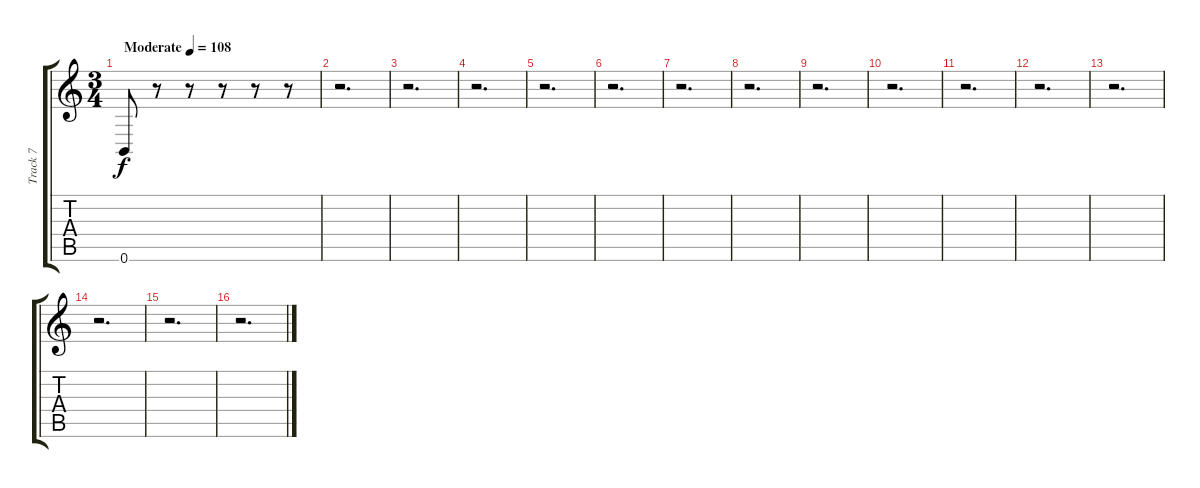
\track ("Track 7" "Track 7") {instrument electricbassfinger}
\staff {score tabs}
\tuning (Db4 Ab3 E3 B2 Gb2 B1) {hide}
\ts (3 4)
\tempo (108 "Moderate")
\clef g2
\ks c
0.6.8{dy f instrument electricbassfinger} r.8 r.8 r.8 r.8 r.8 |
r.2{d} |
r.2{d} |
r.2{d} |
r.2{d} |
r.2{d} |
r.2{d} |
r.2{d} |
r.2{d} |
r.2{d} |
r.2{d} |
r.2{d} |
r.2{d} |
r.2{d} |
r.2{d} |
r.2{d}
